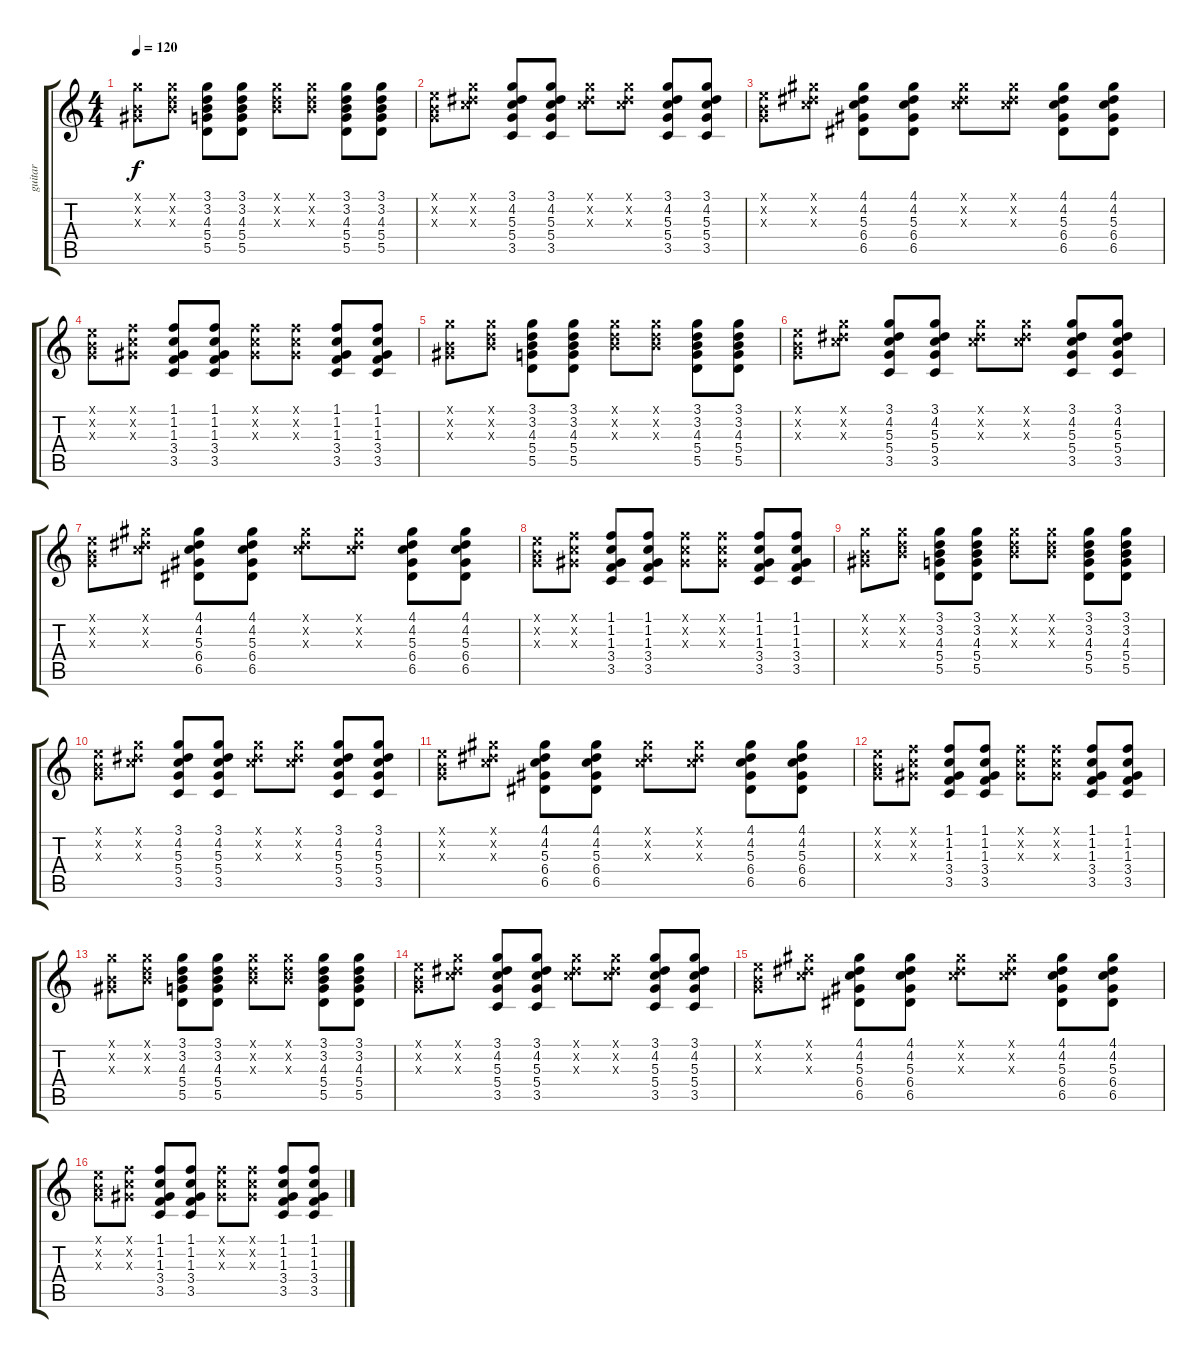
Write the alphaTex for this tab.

\track ("guitar" "guitar") {instrument electricguitarmuted}
\staff {score tabs}
\tuning (E4 B3 G3 D3 A2 E2) {hide}
\ts (4 4)
\tempo 120
\clef g2
\ks c
(3.1{x} 0.2{x} 1.3{x}).8{dy f} (3.1{x} 3.2{x} 4.3{x}).8 (3.1 3.2 4.3 5.4 5.5).8 (3.1 3.2 4.3 5.4 5.5).8 (3.1{x} 3.2{x} 4.3{x}).8 (3.1{x} 3.2{x} 4.3{x}).8 (3.1 3.2 4.3 5.4 5.5).8 (3.1 3.2 4.3 5.4 5.5).8 |
(0.1{x} 0.2{x} 0.3{x}).8 (3.1{x} 4.2{x} 5.3{x}).8 (3.1 4.2 5.3 5.4 3.5).8 (3.1 4.2 5.3 5.4 3.5).8 (3.1{x} 4.2{x} 5.3{x}).8 (3.1{x} 4.2{x} 5.3{x}).8 (3.1 4.2 5.3 5.4 3.5).8 (3.1 4.2 5.3 5.4 3.5).8 |
(0.1{x} 0.2{x} 0.3{x}).8 (4.1{x} 4.2{x} 5.3{x}).8 (4.1 4.2 5.3 6.4 6.5).8 (4.1 4.2 5.3 6.4 6.5).8 (4.1{x} 4.2{x} 5.3{x}).8 (4.1{x} 4.2{x} 5.3{x}).8 (4.1 4.2 5.3 6.4 6.5).8 (4.1 4.2 5.3 6.4 6.5).8 |
(0.1{x} 0.2{x} 0.3{x}).8 (1.1{x} 1.2{x} 1.3{x}).8 (1.1 1.2 1.3 3.4 3.5).8 (1.1 1.2 1.3 3.4 3.5).8 (1.1{x} 1.2{x} 1.3{x}).8 (1.1{x} 1.2{x} 1.3{x}).8 (1.1 1.2 1.3 3.4 3.5).8 (1.1 1.2 1.3 3.4 3.5).8 |
(3.1{x} 0.2{x} 1.3{x}).8 (3.1{x} 3.2{x} 4.3{x}).8 (3.1 3.2 4.3 5.4 5.5).8 (3.1 3.2 4.3 5.4 5.5).8 (3.1{x} 3.2{x} 4.3{x}).8 (3.1{x} 3.2{x} 4.3{x}).8 (3.1 3.2 4.3 5.4 5.5).8 (3.1 3.2 4.3 5.4 5.5).8 |
(0.1{x} 0.2{x} 0.3{x}).8 (3.1{x} 4.2{x} 5.3{x}).8 (3.1 4.2 5.3 5.4 3.5).8 (3.1 4.2 5.3 5.4 3.5).8 (3.1{x} 4.2{x} 5.3{x}).8 (3.1{x} 4.2{x} 5.3{x}).8 (3.1 4.2 5.3 5.4 3.5).8 (3.1 4.2 5.3 5.4 3.5).8 |
(0.1{x} 0.2{x} 0.3{x}).8 (4.1{x} 4.2{x} 5.3{x}).8 (4.1 4.2 5.3 6.4 6.5).8 (4.1 4.2 5.3 6.4 6.5).8 (4.1{x} 4.2{x} 5.3{x}).8 (4.1{x} 4.2{x} 5.3{x}).8 (4.1 4.2 5.3 6.4 6.5).8 (4.1 4.2 5.3 6.4 6.5).8 |
(0.1{x} 0.2{x} 0.3{x}).8 (1.1{x} 1.2{x} 1.3{x}).8 (1.1 1.2 1.3 3.4 3.5).8 (1.1 1.2 1.3 3.4 3.5).8 (1.1{x} 1.2{x} 1.3{x}).8 (1.1{x} 1.2{x} 1.3{x}).8 (1.1 1.2 1.3 3.4 3.5).8 (1.1 1.2 1.3 3.4 3.5).8 |
(3.1{x} 0.2{x} 1.3{x}).8 (3.1{x} 3.2{x} 4.3{x}).8 (3.1 3.2 4.3 5.4 5.5).8 (3.1 3.2 4.3 5.4 5.5).8 (3.1{x} 3.2{x} 4.3{x}).8 (3.1{x} 3.2{x} 4.3{x}).8 (3.1 3.2 4.3 5.4 5.5).8 (3.1 3.2 4.3 5.4 5.5).8 |
(0.1{x} 0.2{x} 0.3{x}).8 (3.1{x} 4.2{x} 5.3{x}).8 (3.1 4.2 5.3 5.4 3.5).8 (3.1 4.2 5.3 5.4 3.5).8 (3.1{x} 4.2{x} 5.3{x}).8 (3.1{x} 4.2{x} 5.3{x}).8 (3.1 4.2 5.3 5.4 3.5).8 (3.1 4.2 5.3 5.4 3.5).8 |
(0.1{x} 0.2{x} 0.3{x}).8 (4.1{x} 4.2{x} 5.3{x}).8 (4.1 4.2 5.3 6.4 6.5).8 (4.1 4.2 5.3 6.4 6.5).8 (4.1{x} 4.2{x} 5.3{x}).8 (4.1{x} 4.2{x} 5.3{x}).8 (4.1 4.2 5.3 6.4 6.5).8 (4.1 4.2 5.3 6.4 6.5).8 |
(0.1{x} 0.2{x} 0.3{x}).8 (1.1{x} 1.2{x} 1.3{x}).8 (1.1 1.2 1.3 3.4 3.5).8 (1.1 1.2 1.3 3.4 3.5).8 (1.1{x} 1.2{x} 1.3{x}).8 (1.1{x} 1.2{x} 1.3{x}).8 (1.1 1.2 1.3 3.4 3.5).8 (1.1 1.2 1.3 3.4 3.5).8 |
(3.1{x} 0.2{x} 1.3{x}).8 (3.1{x} 3.2{x} 4.3{x}).8 (3.1 3.2 4.3 5.4 5.5).8 (3.1 3.2 4.3 5.4 5.5).8 (3.1{x} 3.2{x} 4.3{x}).8 (3.1{x} 3.2{x} 4.3{x}).8 (3.1 3.2 4.3 5.4 5.5).8 (3.1 3.2 4.3 5.4 5.5).8 |
(0.1{x} 0.2{x} 0.3{x}).8 (3.1{x} 4.2{x} 5.3{x}).8 (3.1 4.2 5.3 5.4 3.5).8 (3.1 4.2 5.3 5.4 3.5).8 (3.1{x} 4.2{x} 5.3{x}).8 (3.1{x} 4.2{x} 5.3{x}).8 (3.1 4.2 5.3 5.4 3.5).8 (3.1 4.2 5.3 5.4 3.5).8 |
(0.1{x} 0.2{x} 0.3{x}).8 (4.1{x} 4.2{x} 5.3{x}).8 (4.1 4.2 5.3 6.4 6.5).8 (4.1 4.2 5.3 6.4 6.5).8 (4.1{x} 4.2{x} 5.3{x}).8 (4.1{x} 4.2{x} 5.3{x}).8 (4.1 4.2 5.3 6.4 6.5).8 (4.1 4.2 5.3 6.4 6.5).8 |
(0.1{x} 0.2{x} 0.3{x}).8 (1.1{x} 1.2{x} 1.3{x}).8 (1.1 1.2 1.3 3.4 3.5).8 (1.1 1.2 1.3 3.4 3.5).8 (1.1{x} 1.2{x} 1.3{x}).8 (1.1{x} 1.2{x} 1.3{x}).8 (1.1 1.2 1.3 3.4 3.5).8 (1.1 1.2 1.3 3.4 3.5).8
